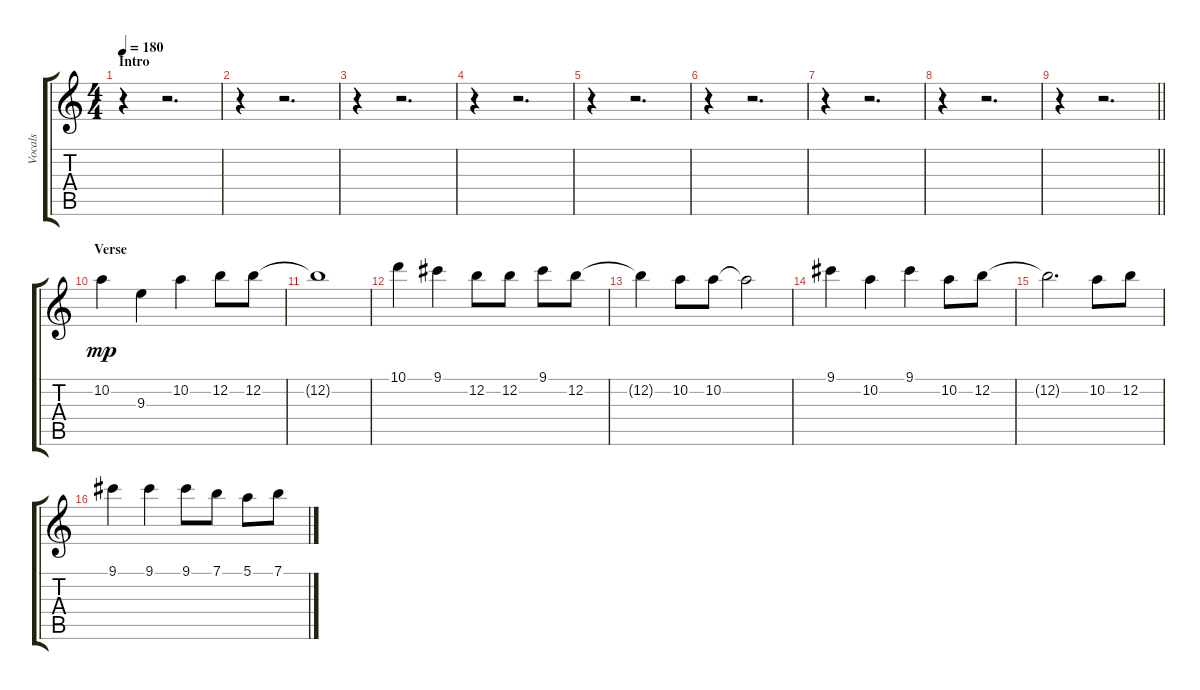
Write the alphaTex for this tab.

\track ("Vocals" "Vocals") {instrument acousticguitarsteel}
\staff {score tabs}
\tuning (E4 B3 G3 D3 A2 E2) {hide}
\ts (4 4)
\section ("" "Intro")
\tempo 180
\clef g2
\ks c
r.4{dy mp instrument acousticguitarsteel} r.2{d} |
r.4 r.2{d} |
r.4 r.2{d} |
r.4 r.2{d} |
r.4 r.2{d} |
r.4 r.2{d} |
r.4 r.2{d} |
r.4 r.2{d} |
\barLineRight lightlight
r.4 r.2{d} |
\section ("" "Verse")
10.2.4 9.3.4 10.2.4 12.2.8 12.2.8 |
12.2{t}.1 |
10.1.4 9.1.4 12.2.8 12.2.8 9.1.8 12.2.8 |
12.2{t}.4 10.2.8 10.2.8 10.2{t}.2 |
9.1.4 10.2.4 9.1.4 10.2.8 12.2.8 |
12.2{t}.2{d} 10.2.8 12.2.8 |
9.1.4 9.1.4 9.1.8 7.1.8 5.1.8 7.1.8
